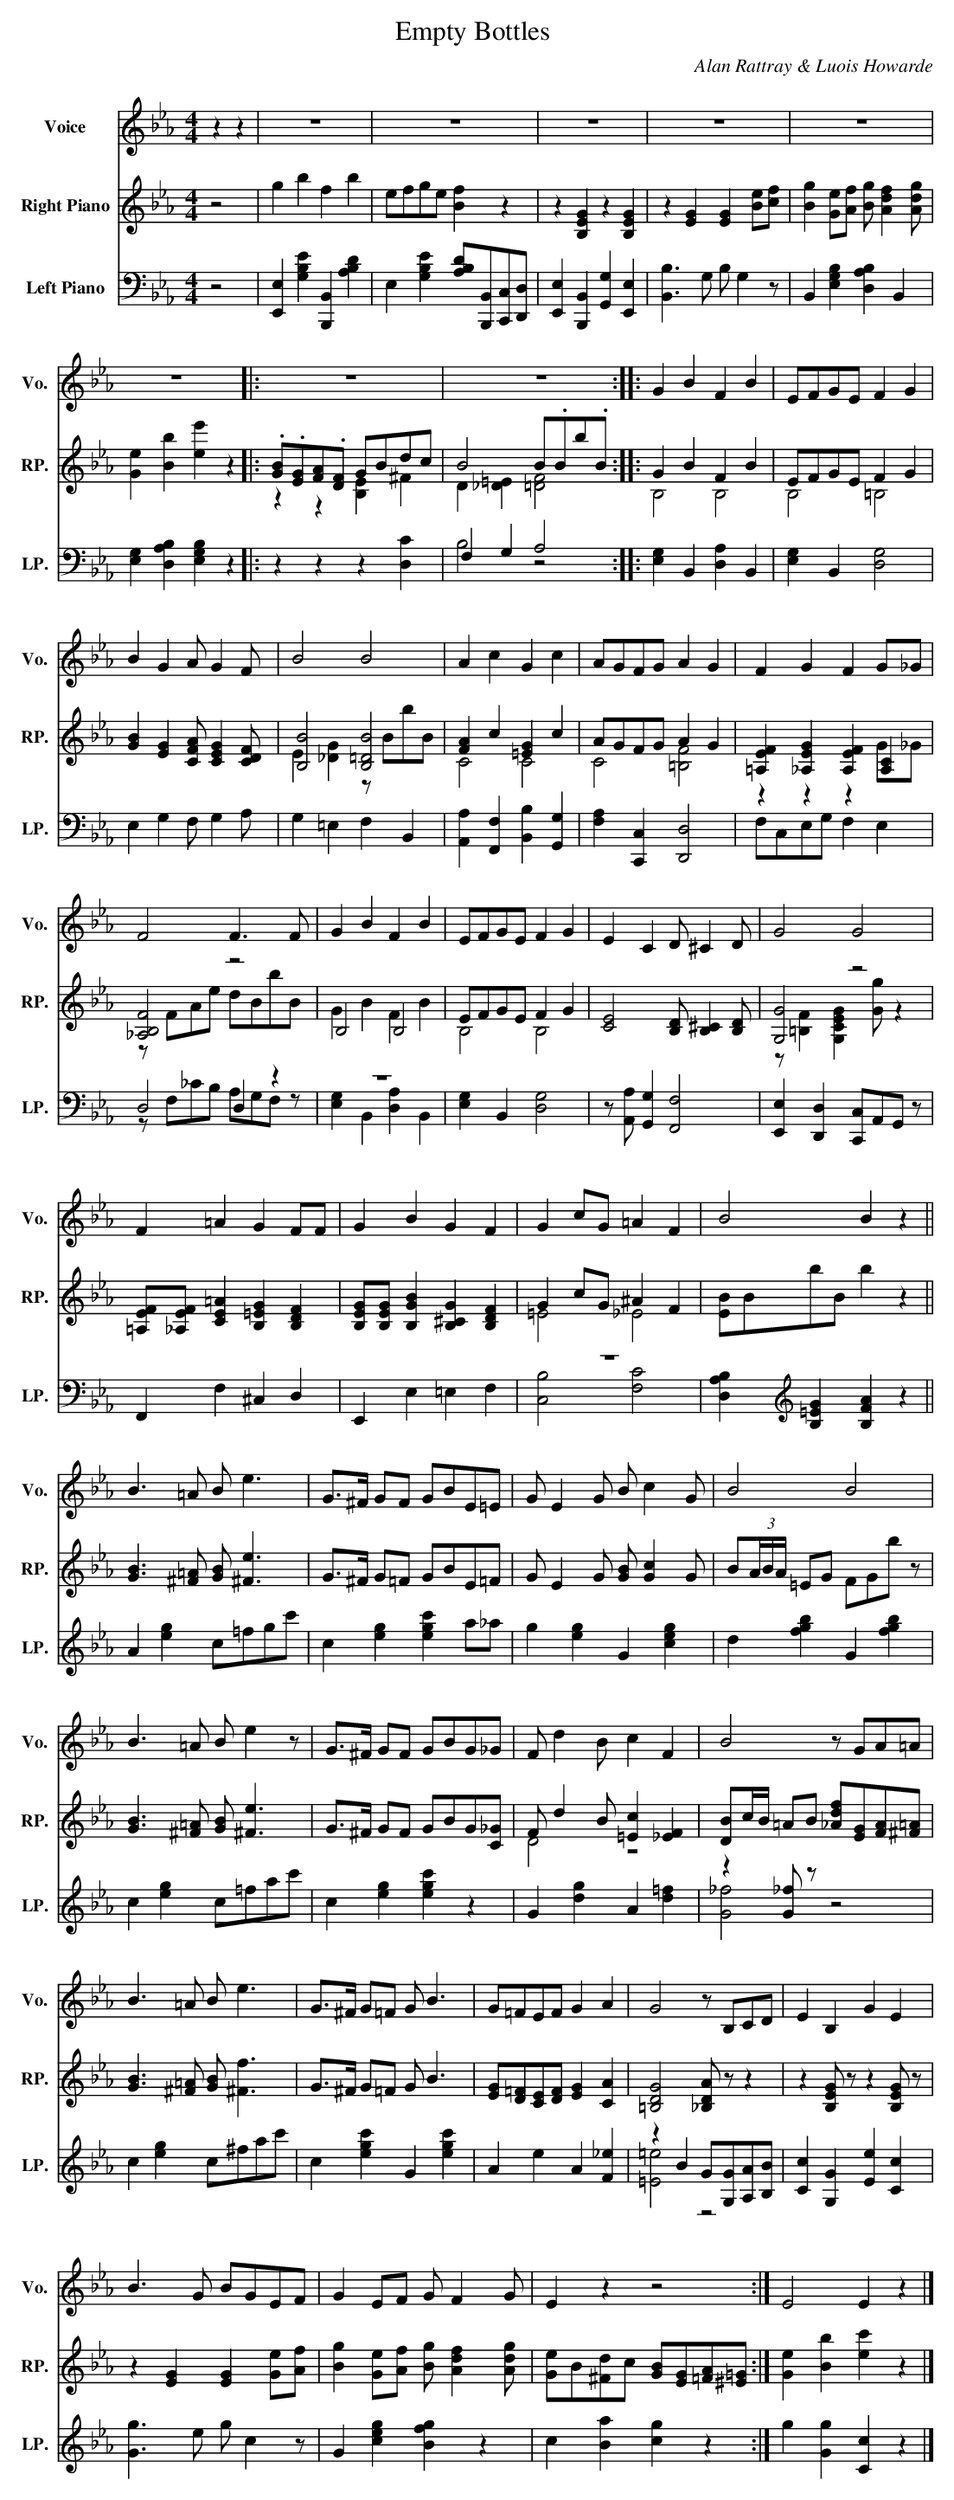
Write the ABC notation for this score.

X:1
T:Empty Bottles
C:Alan Rattray & Luois Howarde
%%score 1 ( 2 3 ) ( 4 5 )
L:1/8
M:4/4
K:Eb
V:1 treble nm="Voice" snm="Vo."
V:2 treble nm="Right Piano" snm="RP."
V:3 treble
V:4 bass nm="Left Piano" snm="LP."
V:5 bass
V:1
z2 z2 | z8 | z8 | z8 | z8 | z8 |$ z8 |: z8 | z8 :: G2 B2 F2 B2 | EFGE F2 G2 |$ B2 G2 A G2 F |
B4 B4 | A2 c2 G2 c2 | AGFG A2 G2 | F2 G2 F2 G_G |$ F4 F3 F | G2 B2 F2 B2 | EFGE F2 G2 |
E2 C2 D ^C2 D | G4 G4 |$ F2 =A2 G2 FF | G2 B2 G2 F2 | G2 cG =A2 F2 | B4 B2 z2 ||$ B3 =A B e3 |
G>^F GF GBE=E | G E2 G B c2 G | B4 B4 |$ B3 =A B e2 z | G>^F GF GBG_G | F d2 B c2 F2 |
B4 z GA=A |$ B3 =A B e3 | G>^F G=F G B3 | G=FEF G2 A2 | G4 z B,CD | E2 B,2 G2 E2 |$ B3 G BGEF |
G2 EF G F2 G | E2 z2 z4 :| E4 E2 z2 |]
V:2
z4 | g2 b2 f2 b2 | efge [Bf]2 z2 | z2 [B,EG]2 z2 [B,EG]2 | z2 [EG]2 [EG]2 [Be][cf] |
[Bg]2 [Ge][Af] [Bg] [Adf]2 [Adg] |$ [Ge]2 [Bb]2 [ee']2 z2 |: .[GB].[EG][FA].[DF] GBdc |
B4 B.Bb.B :: G2 B2 F2 B2 | EFGE F2 G2 |$ [GB]2 [EG]2 [CFA] [CEG]2 [CDF] | [B,B]4 [B,=DB]4 |
[FA]2 c2 [=EG]2 c2 | AGFG A2 G2 | [=A,EF]2 [_A,EG]2 [A,EF]2 [A,C]2 |$ [_A,B,F]4 z4 | B,4 B,4 |
EFGE F2 G2 | [CE]4 [B,D] [B,^C]2 [B,D] | [G,G]4 z4 |$ [=A,EF][_A,EF] [CE=A]2 [B,=EG]2 [B,DF]2 |
[B,EG][B,EG] [B,GB]2 [B,^CG]2 [B,DF]2 | G2 cG ^A2 F2 | [EB]BbB b2 z2 ||$
[GB]3 [^F=A] [GB] [^Fe]3 | G>^F G=F GBE=F | G E2 G [GB] [Gc]2 G | B(3A/B/A/ =EG FGb z |$
[GB]3 [^F=A] [GB] [^Fe]3 | G>^F GF GBG[C_G] | F d2 B [=Ec]2 [_EF]2 |
[DB]c/B/ =AB [_Adf][EG][FA][^F=A] |$ [GB]3 [^F=A] [GB] [^Ff]3 | G>^F G=F G B3 |
[EG][D=F][CE][DF] [EG]2 [CA]2 | [=B,DG]4 [_B,DA] z z2 | z2 [B,EG] z z2 [B,EG] z |$
z2 [EG]2 [EG]2 [Ge][Af] | [Bg]2 [Ge][Af] [Bg] [Adf]2 [Adg] | [Ge]B[^Fd]c [GB][EG][=FA][^E=G] :|
[Ge]2 [Bb]2 [ec']2 z2 |]
V:3
x4 | x8 | x8 | x8 | x8 | x8 |$ x8 |: z2 z2 [B,E]2 ^F2 | D2 [_D=E]2 [=DF]4 :: B,4 B,4 | B,4 =B,4 |$
x8 | E2 [_DG]2 z BbB | C4 C4 | C4 [=B,F]4 | z2 z2 z2 G_G |$ z FAe dBbB | G2 B2 F2 B2 | B,4 B,4 |
x8 | z [=B,F]2 [G,CEG]2 [Gg] z2 |$ x8 | x8 | =E4 _E4 | x8 ||$ x8 | x8 | x8 | x8 |$ x8 | x8 |
D4 z4 | x8 |$ x8 | x8 | x8 | x8 | x8 |$ x8 | x8 | x8 :| x8 |]
V:4
z4 | [E,,E,]2 [G,B,E]2 [B,,,B,,]2 [A,B,D]2 | E,2 [G,B,E]2 [A,B,D][B,,,B,,][C,,C,][D,,D,] |
[E,,E,]2 [B,,,B,,]2 [G,,G,]2 [E,,E,]2 | [B,,B,]3 G, B, G,2 z | B,,2 [E,G,B,]2 [D,A,B,]2 B,,2 |$
[E,G,]2 [D,A,B,]2 [E,G,B,]2 z2 |: z2 z2 z2 [D,C]2 | F,2 G,2 A,4 :: [E,G,]2 B,,2 [D,A,]2 B,,2 |
[E,G,]2 B,,2 [D,G,]4 |$ E,2 G,2 F, G,2 A, | G,2 =E,2 F,2 B,,2 |
[A,,A,]2 [F,,F,]2 [B,,B,]2 [G,,G,]2 | [F,A,]2 [C,,C,]2 [D,,D,]4 | F,C,E,G, F,2 E,2 |$ D,4 D,2 z2 |
z8 | [E,G,]2 B,,2 [D,G,]4 | z [A,,A,] [G,,G,]2 [F,,F,]4 | [E,,E,]2 [D,,D,]2 [C,,C,]A,,G,, z |$
F,,2 F,2 ^C,2 D,2 | E,,2 E,2 =E,2 F,2 | z8 | [D,A,B,]2[K:treble] [B,=EG]2 [B,FA]2 z2 ||$
A2 [eg]2 c=fgc' | c2 [eg]2 [egc']2 a_a | g2 [eg]2 G2 [ceg]2 | d2 [fgb]2 G2 [fgb]2 |$
c2 [eg]2 c=fac' | c2 [eg]2 [egc']2 z2 | G2 [dg]2 A2 [d=f]2 | z2 [G_f] z z4 |$ c2 [eg]2 c^fac' |
c2 [egc']2 G2 [egc']2 | A2 e2 A2 [F_e]2 | z2 B2 G[G,G][A,A][B,B] | [Cc]2 [G,G]2 [Ee]2 [Cc]2 |$
[Gg]3 e g c2 z | G2 [ceg]2 [Bfg]2 z2 | c2 [Ba]2 [cg]2 z2 :| g2 [Gg]2 [Cc]2 z2 |]
V:5
x4 | x8 | x8 | x8 | x8 | x8 |$ x8 |: x8 | B,4 z4 :: x8 | x8 |$ x8 | x8 | x8 | x8 | x8 |$
z F,_CB, A,G,F, z | [E,G,]2 B,,2 [D,A,]2 B,,2 | x8 | x8 | x8 |$ x8 | x8 | [C,B,]4 [F,C]4 |
x[K:treble] x7 ||$ x8 | x8 | x8 | x8 |$ x8 | x8 | x8 | [G_f]4 z4 |$ x8 | x8 | x8 | [=E=e]4 z4 |
x8 |$ x8 | x8 | x8 :| x8 |]
